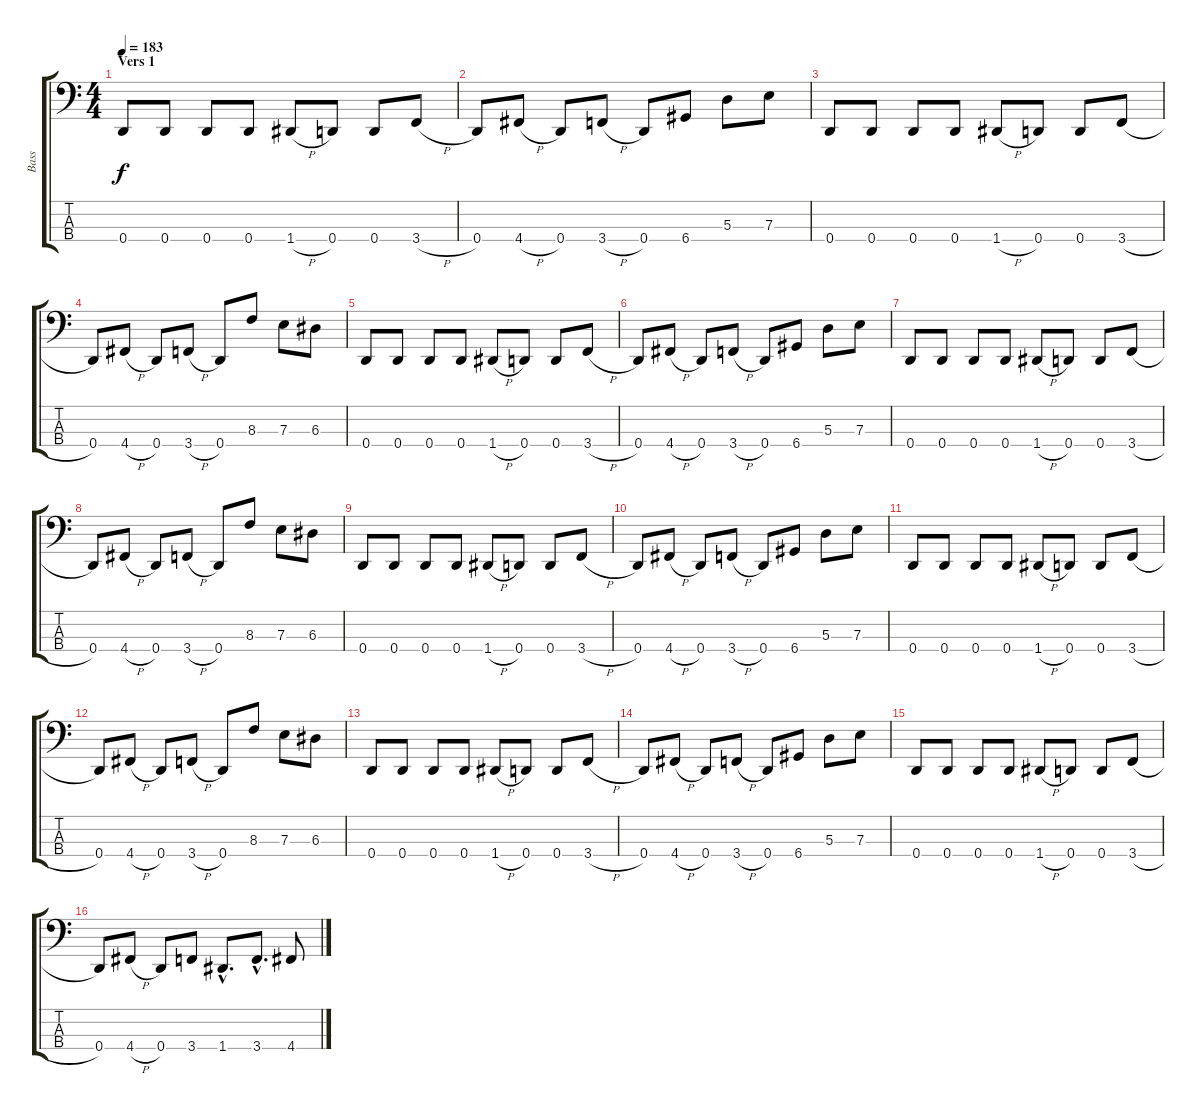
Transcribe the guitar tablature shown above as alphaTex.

\track ("Bass" "Bass") {instrument electricbasspick}
\staff {score tabs}
\tuning (G2 D2 A1 D1) {hide}
\ts (4 4)
\section ("" "Vers 1")
\tempo 183
\clef f4
\ks c
0.4.8{dy f} 0.4.8 0.4.8 0.4.8 1.4{h}.8 0.4.8 0.4.8 3.4{h}.8 |
0.4.8 4.4{h}.8 0.4.8 3.4{h}.8 0.4.8 6.4.8 5.3.8 7.3.8 |
0.4.8 0.4.8 0.4.8 0.4.8 1.4{h}.8 0.4.8 0.4.8 3.4{h}.8 |
0.4.8 4.4{h}.8 0.4.8 3.4{h}.8 0.4.8 8.3.8 7.3.8 6.3.8 |
0.4.8 0.4.8 0.4.8 0.4.8 1.4{h}.8 0.4.8 0.4.8 3.4{h}.8 |
0.4.8 4.4{h}.8 0.4.8 3.4{h}.8 0.4.8 6.4.8 5.3.8 7.3.8 |
0.4.8 0.4.8 0.4.8 0.4.8 1.4{h}.8 0.4.8 0.4.8 3.4{h}.8 |
0.4.8 4.4{h}.8 0.4.8 3.4{h}.8 0.4.8 8.3.8 7.3.8 6.3.8 |
0.4.8 0.4.8 0.4.8 0.4.8 1.4{h}.8 0.4.8 0.4.8 3.4{h}.8 |
0.4.8 4.4{h}.8 0.4.8 3.4{h}.8 0.4.8 6.4.8 5.3.8 7.3.8 |
0.4.8 0.4.8 0.4.8 0.4.8 1.4{h}.8 0.4.8 0.4.8 3.4{h}.8 |
0.4.8 4.4{h}.8 0.4.8 3.4{h}.8 0.4.8 8.3.8 7.3.8 6.3.8 |
0.4.8 0.4.8 0.4.8 0.4.8 1.4{h}.8 0.4.8 0.4.8 3.4{h}.8 |
0.4.8 4.4{h}.8 0.4.8 3.4{h}.8 0.4.8 6.4.8 5.3.8 7.3.8 |
0.4.8 0.4.8 0.4.8 0.4.8 1.4{h}.8 0.4.8 0.4.8 3.4{h}.8 |
0.4.8 4.4{h}.8 0.4.8 3.4.8 1.4{hac}.8{d} 3.4{hac}.8{d} 4.4.8
